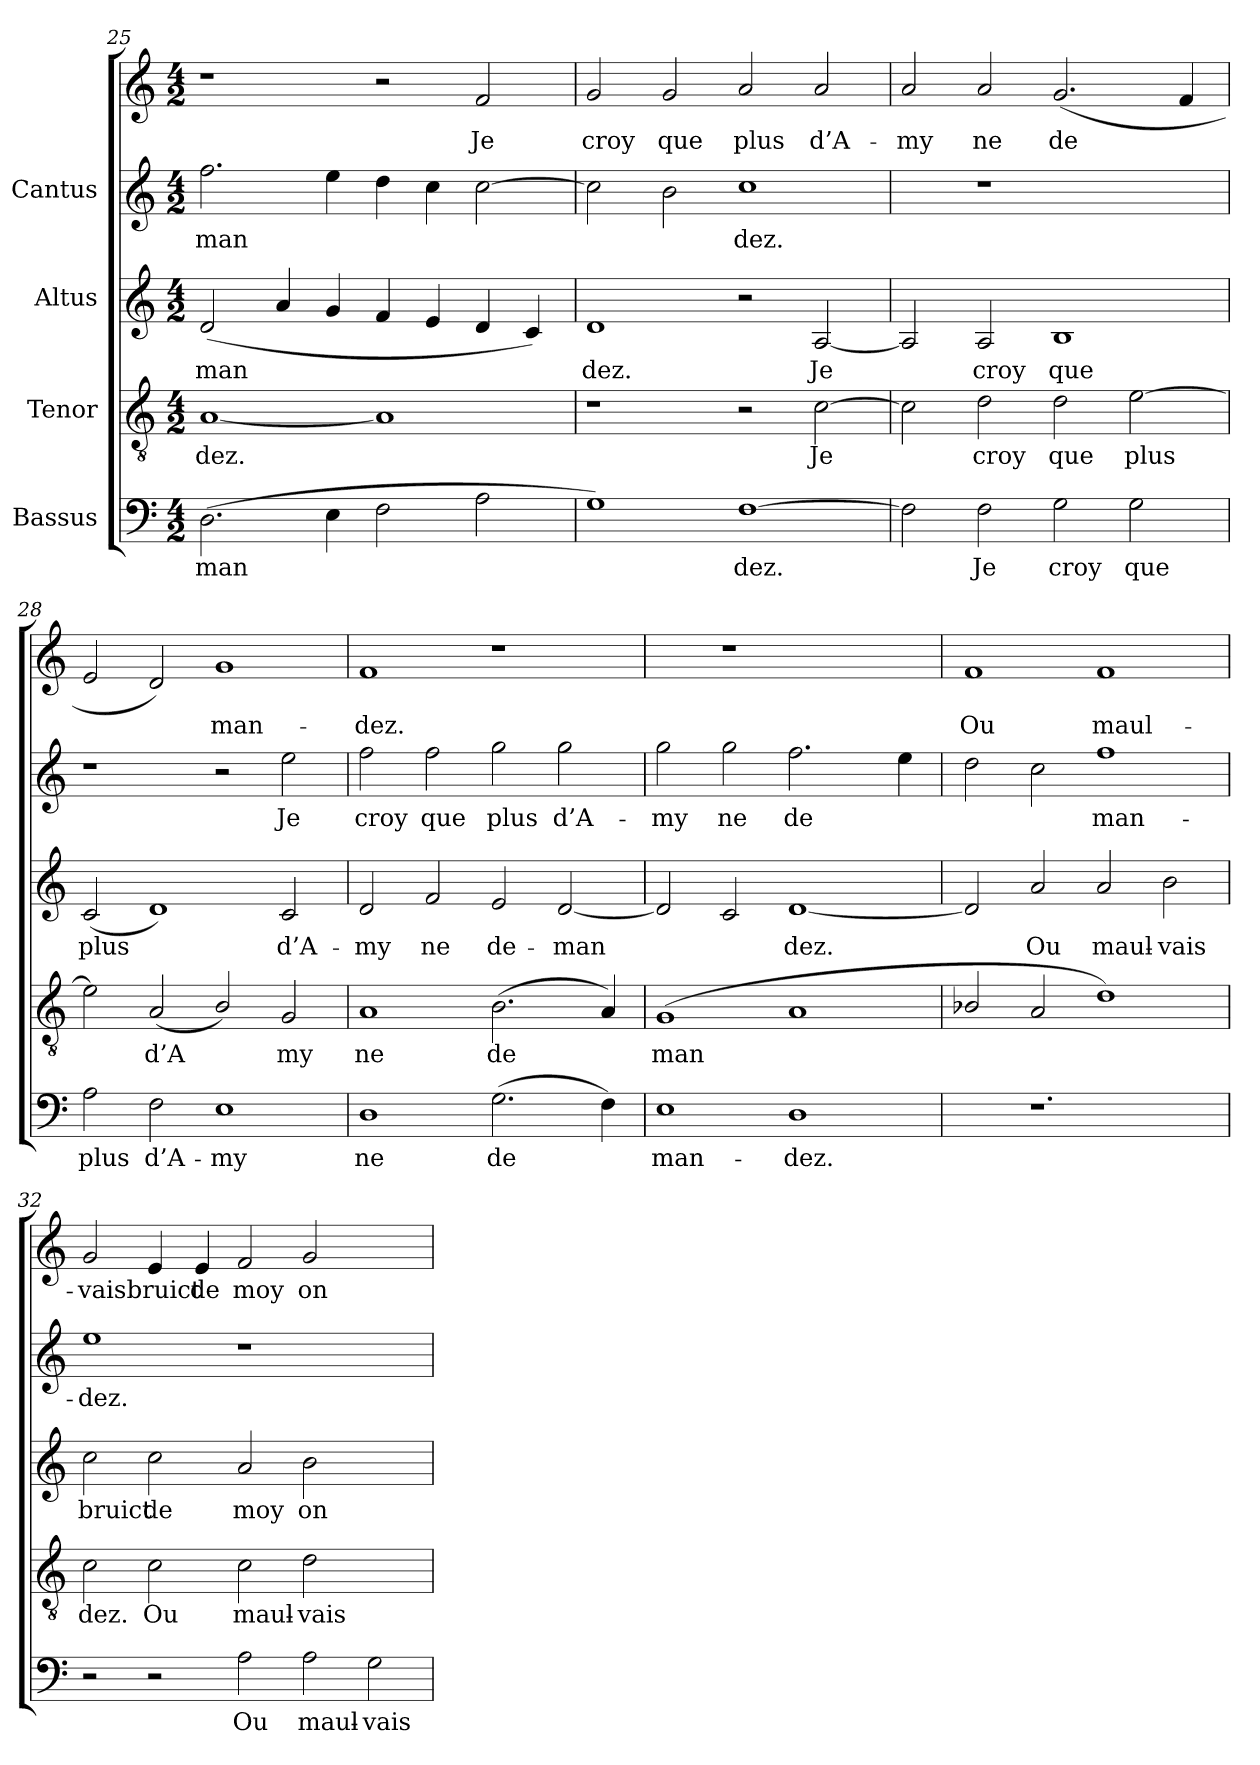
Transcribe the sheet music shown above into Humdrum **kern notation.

**kern	**text	**kern	**text	**kern	**text	**kern	**text	**kern	**text
*part4	*part4	*part3	*part3	*part2	*part2	*part1	*part1	*part1	*part1
*staff5	*staff5	*staff4	*staff4	*staff3	*staff3	*staff2	*staff2	*staff1	*staff1
*I"Bassus	*	*I"Tenor	*	*I"Altus	*	*I"Cantus	*	*	*
*clefF4	*	*clefGv2	*	*clefG2	*	*clefG2	*	*clefG2	*
*M4/2	*	*M4/2	*	*M4/2	*	*M4/2	*	*M4/2	*
=25	=25	=25	=25	=25	=25	=25	=25	=25	=25
!	!LO:LY:b:cj	!	!LO:LY:b:cj	!	!LO:LY:b:cj	!	!LO:LY:b:cj	!	!
(>2.D\	man-	[<1A	-dez.	(<2d/	man-	2.ff\	man-	1r	.
!	!	!	!	!	!LO:LY:b:cj	!	!	!	!
.	.	.	.	4a/	--	.	.	.	.
!	!LO:LY:b:cj	!	!	!	!LO:LY:b:cj	!	!LO:LY:b:cj	!	!
4E\	--	.	.	4g/	--	4ee\	--	.	.
!	!LO:LY:b:cj	!	!LO:LY:b:cj	!	!LO:LY:b:cj	!	!LO:LY:b:cj	!	!
2F\	--	1A]	.	4f/	--	4dd\	--	2r	.
!	!	!	!	!	!LO:LY:b:cj	!	!LO:LY:b:cj	!	!
.	.	.	.	4e/	--	4cc\	--	.	.
!	!LO:LY:b:cj	!	!	!	!LO:LY:b:cj	!	!LO:LY:b:cj	!	!LO:LY:b:cj
2A\	--	.	.	4d/	--	[>2cc\	--	2f/	Je
!	!	!	!	!	!LO:LY:b:cj	!	!	!	!
.	.	.	.	4c/)	--	.	.	.	.
!!LO:LB:g=z
=26	=26	=26	=26	=26	=26	=26	=26	=26	=26
!	!LO:LY:b:cj	!	!	!	!LO:LY:b:cj	!	!LO:LY:b:cj	!	!LO:LY:b:cj
1G)	-	1r	.	1d	-dez.	2cc\]	-	2g/	-croy
!	!	!	!	!	!	!	!LO:LY:b:cj	!	!LO:LY:b:cj
.	.	.	.	.	.	2b\	.	2g/	que
!	!LO:LY:b:cj	!	!	!	!	!	!LO:LY:b:cj	!	!LO:LY:b:cj
[>1F	dez.	2r	.	2r	.	1cc	dez.	2a/	plus
!	!	!	!LO:LY:b:cj	!	!LO:LY:b:cj	!	!	!	!LO:LY:b:cj
.	.	[>2c\	Je	[<2A/	Je	.	.	2a/	d’A-
=27	=27	=27	=27	=27	=27	=27	=27	=27	=27
!	!LO:LY:b:cj	!	!LO:LY:b:cj	!	!LO:LY:b:cj	!	!	!	!LO:LY:b:cj
2F\]	.	2c\]	.	2A/]	.	2ryy	.	2a/	my
!	!LO:LY:b:cj	!	!LO:LY:b:cj	!	!LO:LY:b:cj	!	!	!	!LO:LY:b:cj
2F\	Je	2d\	croy	2A/	croy	1r	.	2a/	ne
!	!LO:LY:b:cj	!	!LO:LY:b:cj	!	!LO:LY:b:cj	!	!	!	!LO:LY:b:cj
2G\	croy	2d\	que	1B	que	.	.	(<2.g/	de-
!	!LO:LY:b:cj	!	!LO:LY:b:cj	!	!	!	!	!	!
2G\	que	[>2e\	plus	.	.	2ryy	.	.	.
!	!	!	!	!	!	!	!	!	!LO:LY:b:cj
.	.	.	.	.	.	.	.	4f/	--
=28	=28	=28	=28	=28	=28	=28	=28	=28	=28
!	!LO:LY:b:cj	!	!LO:LY:b:cj	!	!LO:LY:b:cj	!	!	!	!LO:LY:b:cj
2A\	plus	2e\]	.	(<2c/	plus	1r	.	2e/	-
!	!LO:LY:b:cj	!	!LO:LY:b:cj	!	!LO:LY:b:cj	!	!	!	!LO:LY:b:cj
2F\	d’A-	(<2A/	d’A-	1d)	.	.	.	2d/)	.
!	!LO:LY:b:cj	!	!LO:LY:b:cj	!	!	!	!	!	!LO:LY:b:cj
1E	-my	2B/)	-	.	.	2r	.	1g	man-
!	!	!	!LO:LY:b:cj	!	!LO:LY:b:cj	!	!LO:LY:b:cj	!	!
.	.	2G/	my	2c/	d’A-	2ee\	-Je	.	.
=29	=29	=29	=29	=29	=29	=29	=29	=29	=29
!	!LO:LY:b:cj	!	!LO:LY:b:cj	!	!LO:LY:b:cj	!	!LO:LY:b:cj	!	!LO:LY:b:cj
1D	ne	1A	ne	2d/	-my	2ff\	croy	1f	dez.
!	!	!	!	!	!LO:LY:b:cj	!	!LO:LY:b:cj	!	!
.	.	.	.	2f/	ne	2ff\	que	.	.
!	!LO:LY:b:cj	!	!LO:LY:b:cj	!	!LO:LY:b:cj	!	!LO:LY:b:cj	!	!
(>2.G\	de-	(>2.B\	de-	2e/	de-	2gg\	plus	1r	.
!	!	!	!	!	!LO:LY:b:cj	!	!LO:LY:b:cj	!	!
.	.	.	.	[<2d/	-man-	2gg\	d’A-	.	.
!	!LO:LY:b:cj	!	!LO:LY:b:cj	!	!	!	!	!	!
4F\)	--	4A/)	--	.	.	.	.	.	.
!!LO:PB:g=z
=30	=30	=30	=30	=30	=30	=30	=30	=30	=30
!	!LO:LY:b:cj	!	!LO:LY:b:cj	!	!LO:LY:b:cj	!	!LO:LY:b:cj	!	!
1E	-man-	(<1G	-man-	2d/]	-	2gg\	-my	2ryy	.
!	!	!	!	!	!LO:LY:b:cj	!	!LO:LY:b:cj	!	!
.	.	.	.	2c/	.	2gg\	ne	1r	.
!	!LO:LY:b:cj	!	!LO:LY:b:cj	!	!LO:LY:b:cj	!	!LO:LY:b:cj	!	!
1D	-dez.	1A	--	[<1d	dez.	2.ff\	de-	.	.
.	.	.	.	.	.	.	.	2ryy	.
!	!	!	!	!	!	!	!LO:LY:b:cj	!	!
.	.	.	.	.	.	4ee\	--	.	.
=31	=31	=31	=31	=31	=31	=31	=31	=31	=31
!	!	!	!	!	!LO:LY:b:cj	!	!LO:LY:b:cj	!	!LO:LY:b:cj
2ryy	.	2B-X/	.	2d/]	.	2dd\	-	1f	-Ou
!	!	!	!	!	!LO:LY:b:cj	!	!LO:LY:b:cj	!	!
1.r	.	2A/	.	2a/	Ou	2cc\	.	.	.
!	!	!	!	!	!LO:LY:b:cj	!	!LO:LY:b:cj	!	!LO:LY:b:cj
.	.	1d)	.	2a/	maul-	1ff	man-	1f	maul-
!	!	!	!	!	!LO:LY:b:cj	!	!	!	!
.	.	.	.	2b\	-vais	.	.	.	.
=32	=32	=32	=32	=32	=32	=32	=32	=32	=32
!	!	!	!LO:LY:b:cj	!	!LO:LY:b:cj	!	!LO:LY:b:cj	!	!LO:LY:b:cj
2r	.	2c\	-dez.	2cc\	bruict	1ee	dez.	2g/	-vais
!	!	!	!LO:LY:b:cj	!	!LO:LY:b:cj	!	!	!	!LO:LY:b:cj
2r	.	2c\	Ou	2cc\	de	.	.	4e/	bruict
!	!	!	!	!	!	!	!	!	!LO:LY:b:cj
.	.	.	.	.	.	.	.	4e/	de
!	!LO:LY:b:cj	!	!LO:LY:b:cj	!	!LO:LY:b:cj	!	!	!	!LO:LY:b:cj
2A\	Ou	2c\	maul-	2a/	moy	1r	.	2f/	moy
!	!LO:LY:b:cj	!	!LO:LY:b:cj	!	!LO:LY:b:cj	!	!	!	!LO:LY:b:cj
2A\	maul-	2d\	-vais	2b\	on	.	.	2g/	on
!	!LO:LY:b:cj	!	!	!	!	!	!	!	!
2G\	-vais	2ryy	.	2ryy	.	2ryy	.	2ryy	.
=	=	=	=	=	=	=	=	=	=
*-	*-	*-	*-	*-	*-	*-	*-	*-	*-
